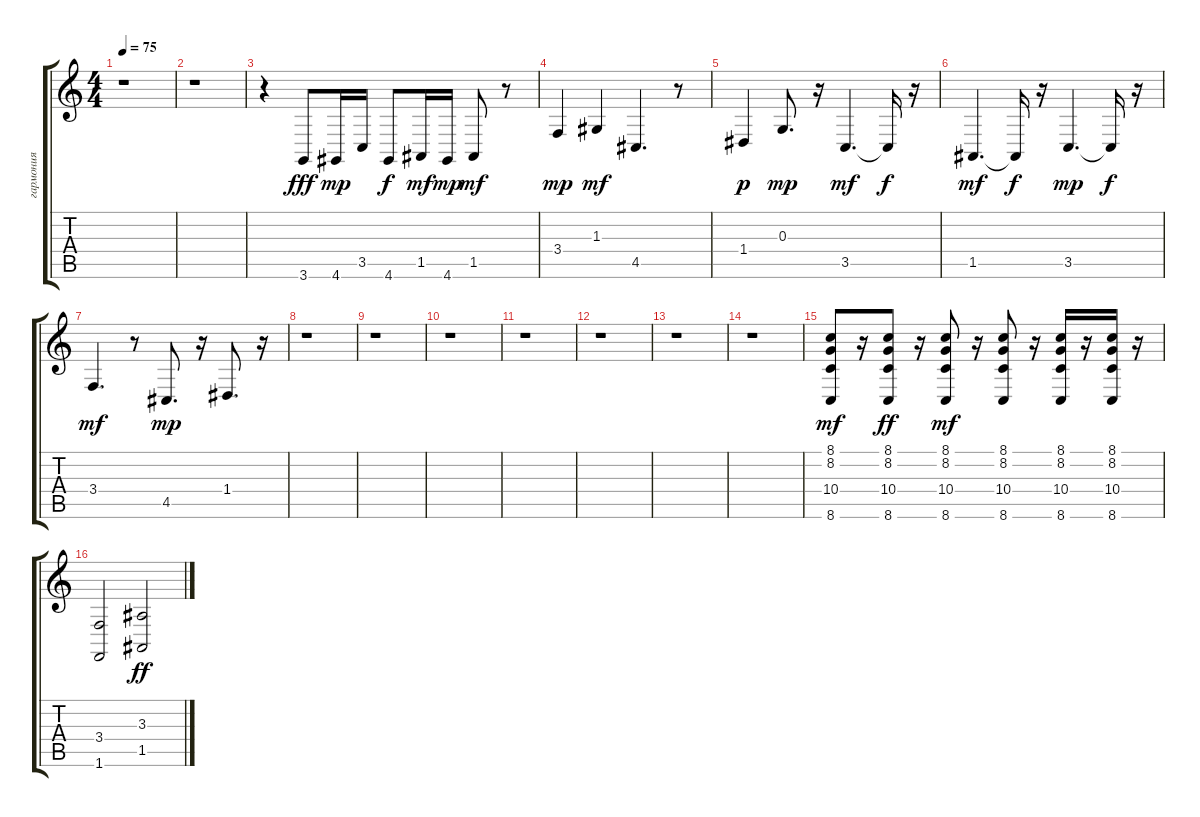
\track ("гармония" "гармония") {instrument stringensemble1}
\staff {score tabs}
\tuning (E4 B3 G3 D3 A2 E2) {hide}
\ts (4 4)
\tempo 75
\clef g2
\ks c
r.1{dy fff} |
r.1 |
r.4 3.6.8 4.6.16{dy mp} 3.5.16 4.6.8{dy f} 1.5.16{dy mf} 4.6.16{dy mp} 1.5.8{dy mf} r.8 |
3.4.4{dy mp} 1.3.4{dy mf} 4.5.4{d} r.8 |
1.4.4{dy p} 0.3.8{d dy mp} r.16 3.5.4{d dy mf} 3.5{t}.16{dy f} r.16 |
1.5.4{d dy mf} 1.5{t}.16{dy f} r.16 3.5.4{d dy mp} 3.5{t}.16{dy f} r.16 |
3.4.4{d dy mf} r.8 4.5.8{d dy mp} r.16 1.4.8{d} r.16 |
r.1 |
r.1 |
r.1 |
r.1 |
r.1 |
r.1 |
r.1 |
(8.1 8.2 10.4 8.6).8{dy mf} r.16 (8.1 8.2 10.4 8.6).8{dy ff} r.16 (8.1 8.2 10.4 8.6).8{dy mf} r.16 (8.1 8.2 10.4 8.6).8 r.16 (8.1 8.2 10.4 8.6).16 r.16 (8.1 8.2 10.4 8.6).16 r.16 |
(3.4 1.6).2 (3.3 1.5).2{dy ff}
